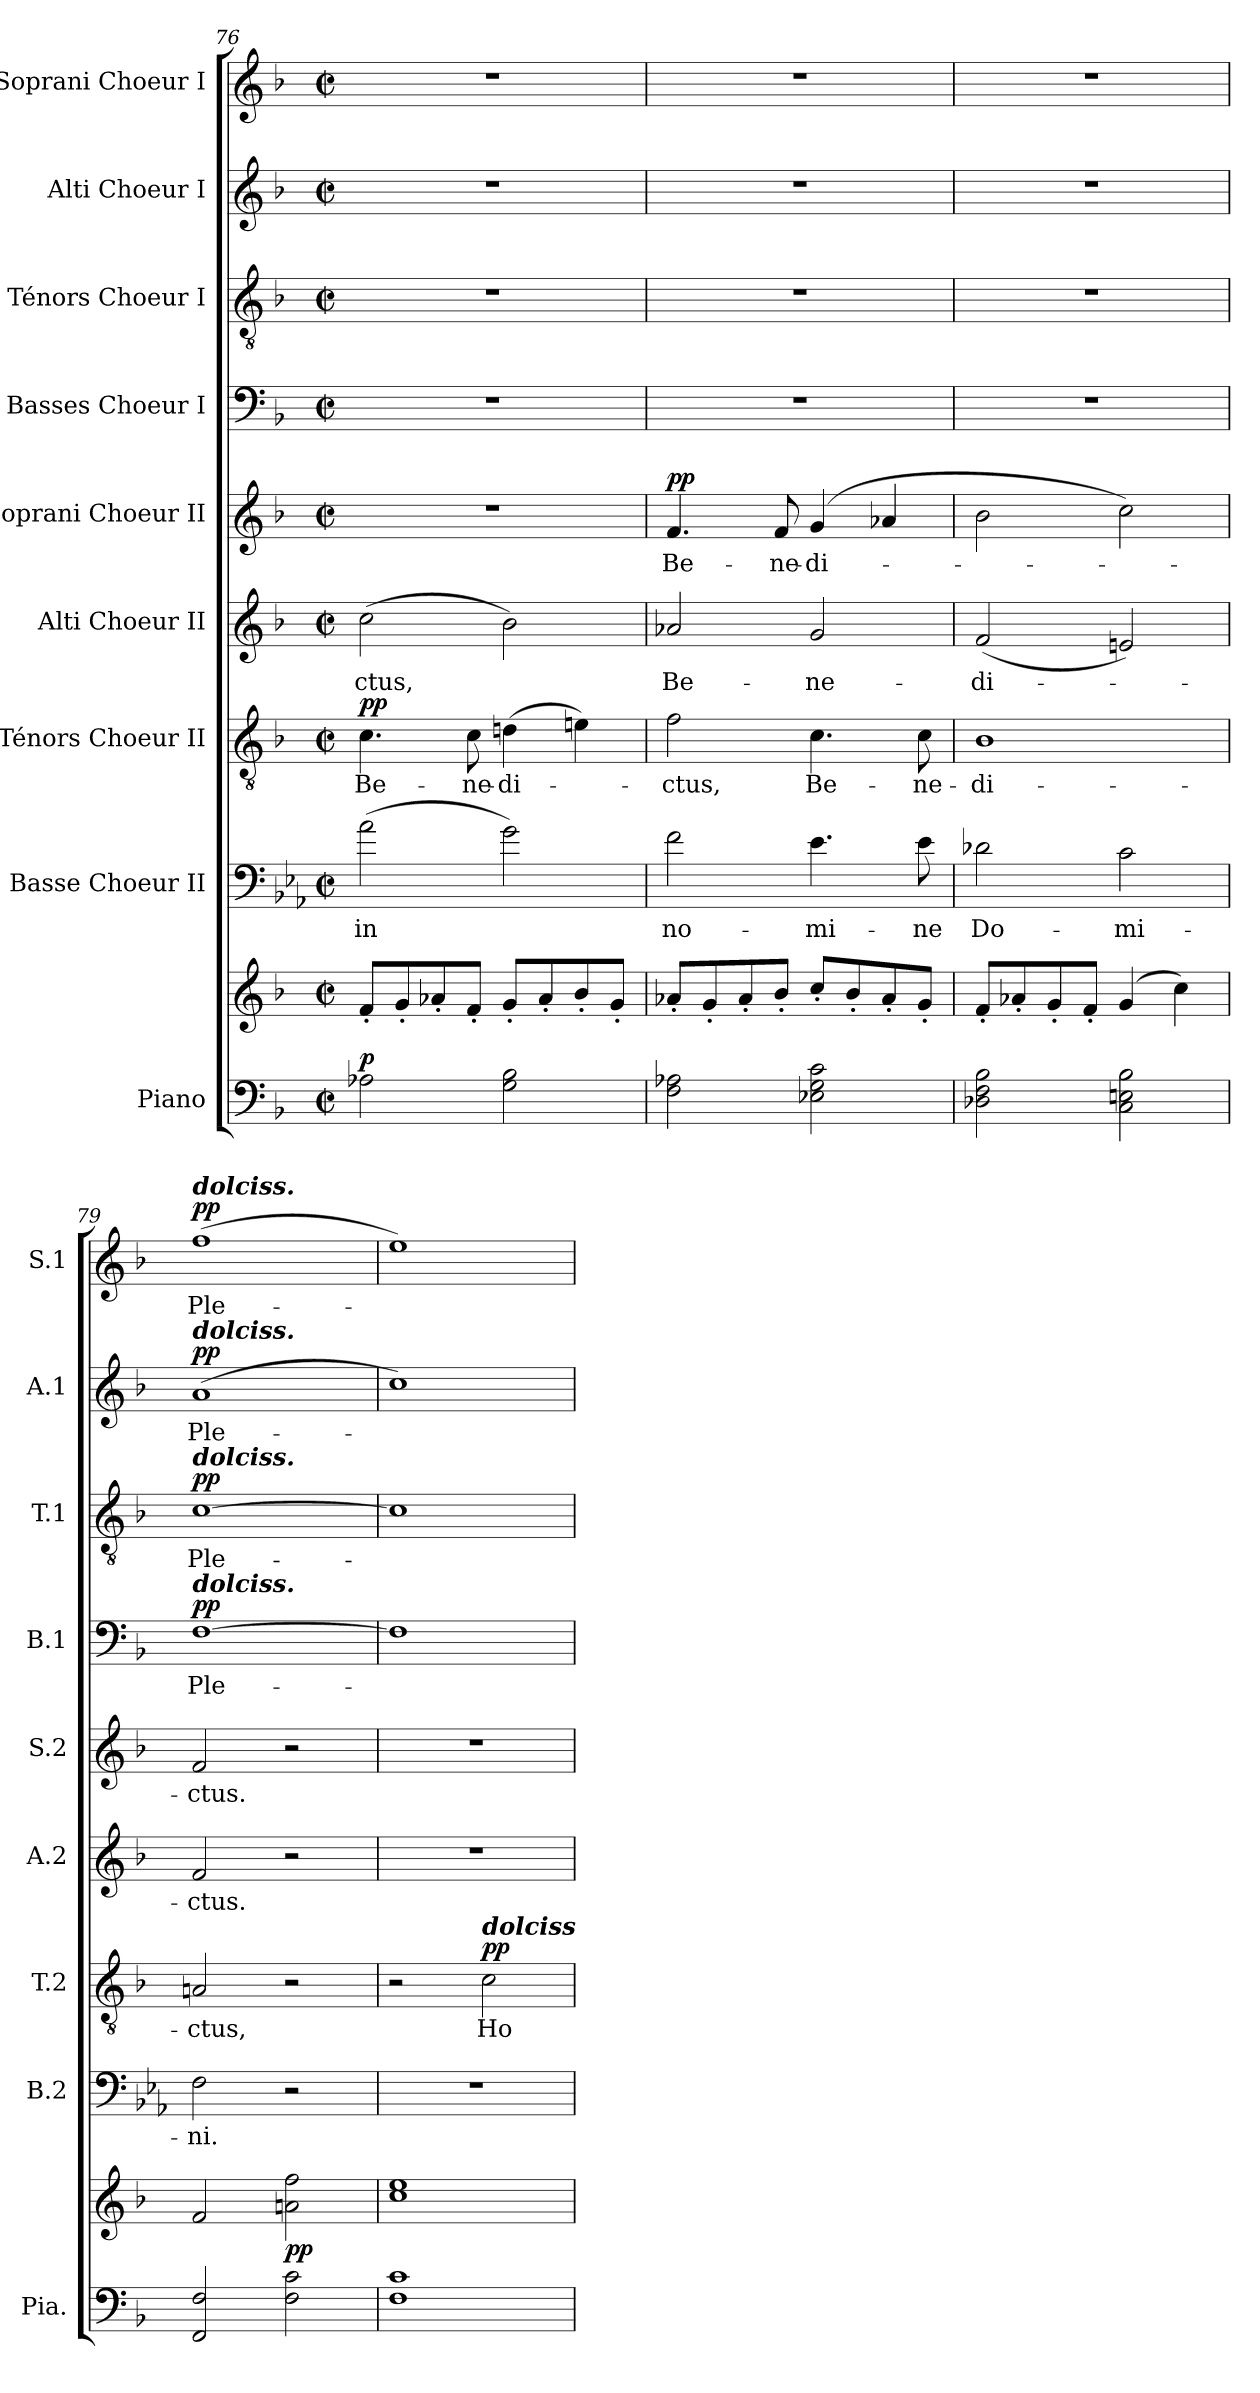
**kern	**kern	**dynam	**kern	**text	**kern	**text	**dynam	**kern	**text	**kern	**text	**dynam	**kern	**text	**dynam	**kern	**text	**dynam	**kern	**text	**dynam	**kern	**text	**dynam
*part9	*part9	*part9	*part8	*part8	*part7	*part7	*part7	*part6	*part6	*part5	*part5	*part5	*part4	*part4	*part4	*part3	*part3	*part3	*part2	*part2	*part2	*part1	*part1	*part1
*staff10	*staff9	*staff9/10	*staff8	*staff8	*staff7	*staff7	*staff7	*staff6	*staff6	*staff5	*staff5	*staff5	*staff4	*staff4	*staff4	*staff3	*staff3	*staff3	*staff2	*staff2	*staff2	*staff1	*staff1	*staff1
*I"Piano	*	*	*I"Basse Choeur II	*	*I"Ténors Choeur II	*	*	*I"Alti Choeur II	*	*I"Soprani Choeur II	*	*	*I"Basses Choeur I	*	*	*I"Ténors Choeur I	*	*	*I"Alti Choeur I	*	*	*I"Soprani Choeur I	*	*
*I'Pia.	*	*	*I'B.2	*	*I'T.2	*	*	*I'A.2	*	*I'S.2	*	*	*I'B.1	*	*	*I'T.1	*	*	*I'A.1	*	*	*I'S.1	*	*
*clefF4	*clefG2	*	*clefF4	*	*clefGv2	*	*	*clefG2	*	*clefG2	*	*	*clefF4	*	*	*clefGv2	*	*	*clefG2	*	*	*clefG2	*	*
*	*	*	*ITrd8c14	*	*	*	*	*	*	*	*	*	*	*	*	*	*	*	*	*	*	*	*	*
*k[b-]	*k[b-]	*	*k[b-e-a-]	*	*k[b-]	*	*	*k[b-]	*	*k[b-]	*	*	*k[b-]	*	*	*k[b-]	*	*	*k[b-]	*	*	*k[b-]	*	*
*M2/2	*M2/2	*	*M2/2	*	*M2/2	*	*	*M2/2	*	*M2/2	*	*	*M2/2	*	*	*M2/2	*	*	*M2/2	*	*	*M2/2	*	*
*met(c|)	*met(c|)	*	*met(c|)	*	*met(c|)	*	*	*met(c|)	*	*met(c|)	*	*	*met(c|)	*	*	*met(c|)	*	*	*met(c|)	*	*	*met(c|)	*	*
=76	=76	=76	=76	=76	=76	=76	=76	=76	=76	=76	=76	=76	=76	=76	=76	=76	=76	=76	=76	=76	=76	=76	=76	=76
!	!	!LO:DY:a=2	!	!	!	!	!LO:DY:a	!	!	!	!	!	!	!	!	!	!	!	!	!	!	!	!	!
2A-X\	8f'/L	p	(2A-i\	in	4.c\	Be-	pp	(2cc\	-ctus,	1r	.	.	1r	.	.	1r	.	.	1r	.	.	1r	.	.
.	8g'/	.	.	.	.	.	.	.	.	.	.	.	.	.	.	.	.	.	.	.	.	.	.	.
.	8a-X'/	.	.	.	.	.	.	.	.	.	.	.	.	.	.	.	.	.	.	.	.	.	.	.
.	8f'/J	.	.	.	8c\	-ne-	.	.	.	.	.	.	.	.	.	.	.	.	.	.	.	.	.	.
2G\ 2B-\	8g'/L	.	2Gi\)	.	(4dn\	-di-	.	2b-\)	.	.	.	.	.	.	.	.	.	.	.	.	.	.	.	.
.	8a-'/	.	.	.	.	.	.	.	.	.	.	.	.	.	.	.	.	.	.	.	.	.	.	.
.	8b-'/	.	.	.	4en\)	.	.	.	.	.	.	.	.	.	.	.	.	.	.	.	.	.	.	.
.	8g'/J	.	.	.	.	.	.	.	.	.	.	.	.	.	.	.	.	.	.	.	.	.	.	.
=77	=77	=77	=77	=77	=77	=77	=77	=77	=77	=77	=77	=77	=77	=77	=77	=77	=77	=77	=77	=77	=77	=77	=77	=77
!	!	!	!	!	!	!	!	!	!	!	!	!LO:DY:a	!	!	!	!	!	!	!	!	!	!	!	!
2F\ 2A-X\	8a-X'/L	.	2Fi\	no-	2f\	-ctus,	.	2a-X/	Be-	4.f/	Be-	pp	1r	.	.	1r	.	.	1r	.	.	1r	.	.
.	8g'/	.	.	.	.	.	.	.	.	.	.	.	.	.	.	.	.	.	.	.	.	.	.	.
.	8a-'/	.	.	.	.	.	.	.	.	.	.	.	.	.	.	.	.	.	.	.	.	.	.	.
.	8b-'/J	.	.	.	.	.	.	.	.	8f/	-ne-	.	.	.	.	.	.	.	.	.	.	.	.	.
2E-X\ 2G\ 2c\	8cc'/L	.	4.E-i\	-mi-	4.c\	Be-	.	2g/	-ne-	(>4g/	-di-	.	.	.	.	.	.	.	.	.	.	.	.	.
.	8b-'/	.	.	.	.	.	.	.	.	.	.	.	.	.	.	.	.	.	.	.	.	.	.	.
.	8a-'/	.	.	.	.	.	.	.	.	4a-X/	.	.	.	.	.	.	.	.	.	.	.	.	.	.
.	8g'/J	.	8E-i\	-ne	8c\	-ne-	.	.	.	.	.	.	.	.	.	.	.	.	.	.	.	.	.	.
!!LO:PB:g=z
=78	=78	=78	=78	=78	=78	=78	=78	=78	=78	=78	=78	=78	=78	=78	=78	=78	=78	=78	=78	=78	=78	=78	=78	=78
2D-X\ 2F\ 2B-\	8f'/L	.	2D-Xi\	Do-	1B-	-di-	.	(2f/	-di-	2b-\	.	.	1r	.	.	1r	.	.	1r	.	.	1r	.	.
.	8a-X'/	.	.	.	.	.	.	.	.	.	.	.	.	.	.	.	.	.	.	.	.	.	.	.
.	8g'/	.	.	.	.	.	.	.	.	.	.	.	.	.	.	.	.	.	.	.	.	.	.	.
.	8f'/J	.	.	.	.	.	.	.	.	.	.	.	.	.	.	.	.	.	.	.	.	.	.	.
2C\ 2En\ 2B-\	(4g/	.	2Ci\	-mi-	.	.	.	2en/)	.	2cc\)	.	.	.	.	.	.	.	.	.	.	.	.	.	.
.	4cc\)	.	.	.	.	.	.	.	.	.	.	.	.	.	.	.	.	.	.	.	.	.	.	.
=79	=79	=79	=79	=79	=79	=79	=79	=79	=79	=79	=79	=79	=79	=79	=79	=79	=79	=79	=79	=79	=79	=79	=79	=79
!	!	!	!	!	!	!	!	!	!	!	!	!	!	!	!	!	!	!	!	!	!	!LO:TX:a:Bi:t=dolciss.	!	!
!	!	!	!	!	!	!	!	!	!	!	!	!	!	!	!	!	!	!	!LO:TX:a:Bi:t=dolciss.	!	!	!	!	!
!	!	!	!	!	!	!	!	!	!	!	!	!	!	!	!	!LO:TX:a:Bi:t=dolciss.	!	!	!	!	!	!	!	!
!	!	!	!	!	!	!	!	!	!	!	!	!	!LO:TX:a:Bi:t=dolciss.	!	!	!	!	!	!	!	!	!	!	!
!	!	!	!	!	!	!	!	!	!	!	!	!	!	!	!LO:DY:a	!	!	!LO:DY:a	!	!	!LO:DY:a	!	!	!LO:DY:a
2FF/ 2F/	2f/	.	2FFi\	-ni.	2An/	-ctus,	.	2f/	-ctus.	2f/	-ctus.	.	[1Fi	Ple-	pp	[1c	Ple-	pp	(>1a	Ple-	pp	(1ff	Ple-	pp
!	!	!LO:DY:b	!	!	!	!	!	!	!	!	!	!	!	!	!	!	!	!	!	!	!	!	!	!
2F\ 2c\	2an\ 2ff\	pp	2r	.	2r	.	.	2r	.	2r	.	.	.	.	.	.	.	.	.	.	.	.	.	.
=80	=80	=80	=80	=80	=80	=80	=80	=80	=80	=80	=80	=80	=80	=80	=80	=80	=80	=80	=80	=80	=80	=80	=80	=80
1F 1c	1cc 1ee	.	1r	.	2r	.	.	1r	.	1r	.	.	1Fi]	.	.	1c]	.	.	1cc)	.	.	1ee)	.	.
!	!	!	!	!	!LO:TX:a:Bi:t=dolciss	!	!	!	!	!	!	!	!	!	!	!	!	!	!	!	!	!	!	!
!	!	!	!	!	!	!	!LO:DY:a	!	!	!	!	!	!	!	!	!	!	!	!	!	!	!	!	!
.	.	.	.	.	2c\	Ho-	pp	.	.	.	.	.	.	.	.	.	.	.	.	.	.	.	.	.
=	=	=	=	=	=	=	=	=	=	=	=	=	=	=	=	=	=	=	=	=	=	=	=	=
*-	*-	*-	*-	*-	*-	*-	*-	*-	*-	*-	*-	*-	*-	*-	*-	*-	*-	*-	*-	*-	*-	*-	*-	*-
